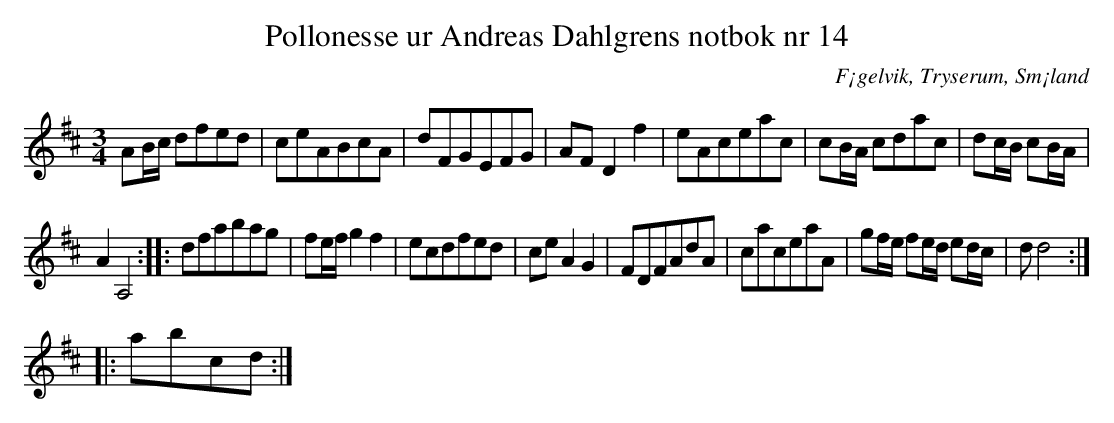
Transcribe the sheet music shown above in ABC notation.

X:1
T:Pollonesse ur Andreas Dahlgrens notbok nr 14
O:F¡gelvik, Tryserum, Sm¡land
M:3/4
L:1/8
K:D
AB/c/ dfed | ceABcA | dFGEFG | AF D2 f2 | eAceac | cB/A/  cdac | dc/B/ cB/A/ |
A2 A,4 :: dfabag | fe/f/ g2 f2 | ecdfed | ce A2G2 | FDFAdA | caceaA | gf/e/ fe/d/ ed/c/ | 2d d4 :|
|: abcd :|
